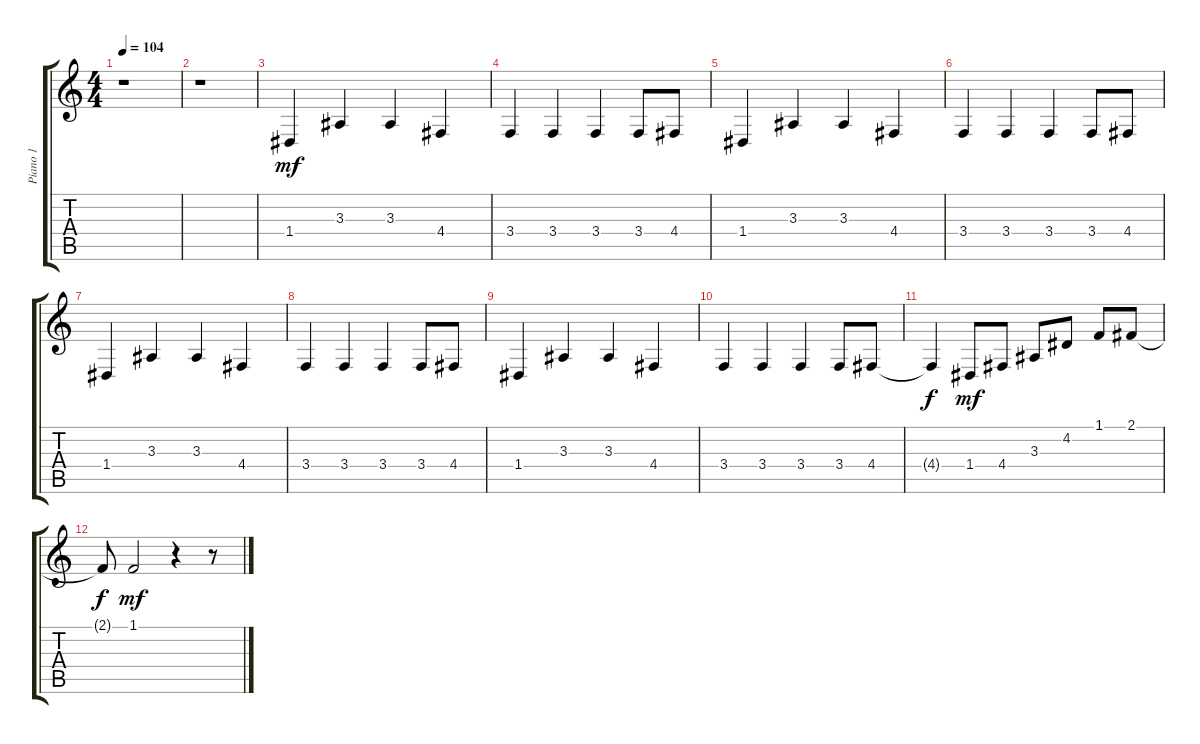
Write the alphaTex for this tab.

\track ("Piano 1" "Piano 1") {instrument brightacousticpiano}
\staff {score tabs}
\tuning (E4 B3 G3 D3 A2 E2) {hide}
\ts (4 4)
\tempo 104
\clef g2
\ks c
r.1{dy mf} |
r.1 |
1.4.4 3.3.4 3.3.4 4.4.4 |
3.4.4 3.4.4 3.4.4 3.4.8 4.4.8 |
1.4.4 3.3.4 3.3.4 4.4.4 |
3.4.4 3.4.4 3.4.4 3.4.8 4.4.8 |
1.4.4 3.3.4 3.3.4 4.4.4 |
3.4.4 3.4.4 3.4.4 3.4.8 4.4.8 |
1.4.4 3.3.4 3.3.4 4.4.4 |
3.4.4 3.4.4 3.4.4 3.4.8 4.4.8 |
4.4{t}.4{dy f} 1.4.8{dy mf} 4.4.8 3.3.8 4.2.8 1.1.8 2.1.8 |
2.1{t}.8{dy f} 1.1.2{dy mf} r.4 r.8
